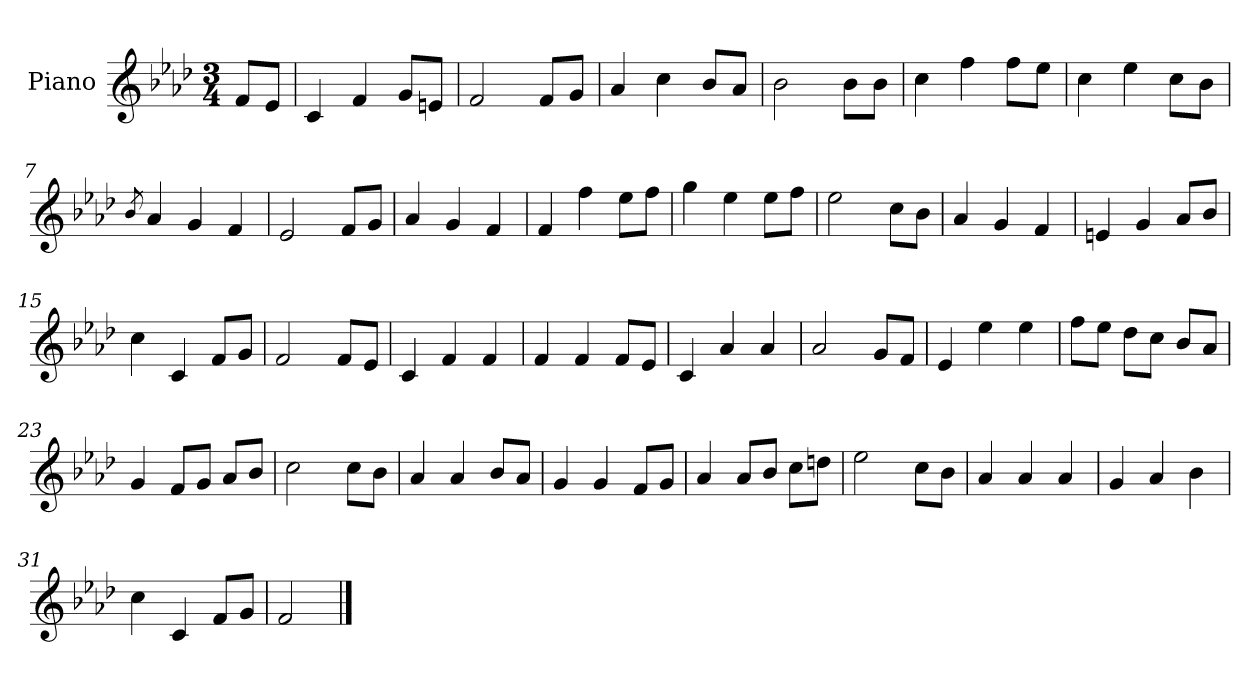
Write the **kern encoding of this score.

**kern
*part1
*staff1
*I"Piano
*I'Pno.
*clefG2
*k[b-e-a-d-]
*M3/4
=
8f/L
8e-/J
=1
4c/
4f/
8g/L
8en/J
=2
2f/
8f/L
8g/J
=3
4a-/
4cc\
8b-/L
8a-/J
=4
2b-\
8b-\L
8b-\J
=5
4cc\
4ff\
8ff\L
8ee-\J
=6
4cc\
4ee-\
8cc\L
8b-\J
=7
8qb-/
4a-/
4g/
4f/
=8
2e-/
8f/L
8g/J
=9
4a-/
4g/
4f/
=10
4f/
4ff\
8ee-\L
8ff\J
=11
4gg\
4ee-\
8ee-\L
8ff\J
=12
2ee-\
8cc\L
8b-\J
=13
4a-/
4g/
4f/
=14
4en/
4g/
8a-/L
8b-/J
=15
4cc\
4c/
8f/L
8g/J
=16
2f/
8f/L
8e-/J
=17
4c/
4f/
4f/
=18
4f/
4f/
8f/L
8e-/J
=19
4c/
4a-/
4a-/
=20
2a-/
8g/L
8f/J
=21
4e-/
4ee-\
4ee-\
=22
8ff\L
8ee-\J
8dd-\L
8cc\J
8b-/L
8a-/J
=23
4g/
8f/L
8g/J
8a-/L
8b-/J
=24
2cc\
8cc\L
8b-\J
=25
4a-/
4a-/
8b-/L
8a-/J
=26
4g/
4g/
8f/L
8g/J
=27
4a-/
8a-/L
8b-/J
8cc\L
8ddn\J
=28
2ee-\
8cc\L
8b-\J
=29
4a-/
4a-/
4a-/
=30
4g/
4a-/
4b-\
=31
4cc\
4c/
8f/L
8g/J
=32
2f/
==
*-
